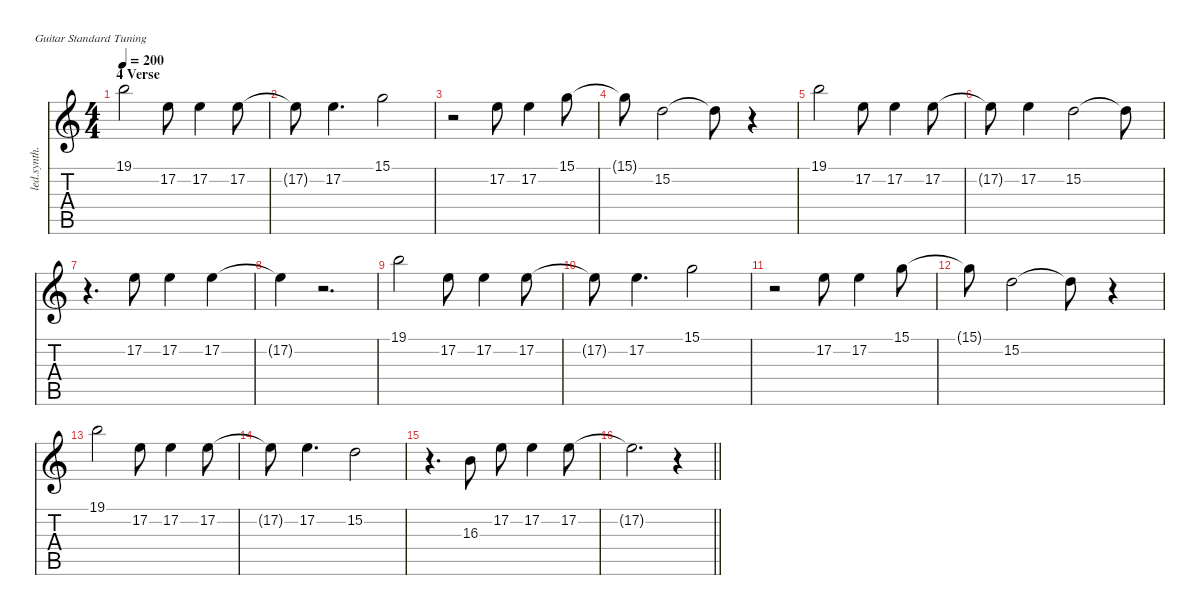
\defaultSystemsLayout 4
\hideDynamics
\bracketExtendMode nobrackets
\otherSystemsTrackNameOrientation horizontal
\track ("James Hetfield (Voice)" "led.synth.") {instrument lead2sawtooth}
\staff {score tabs}
\tuning (E4 B3 G3 D3 A2 E2)
\ts (4 4)
\section ("" "4 Verse")
\tempo 200
\clef g2
\ks c
19.1.2{dy f beam Down} 17.2.8{beam Down} 17.2.4{beam Down} 17.2.8{beam Down} |
17.2{t}.8{beam Down} 17.2.4{d beam Down} 15.1.2{beam Down} |
r.2{beam Down} 17.2.8{beam Down} 17.2.4{beam Down} 15.1.8{beam Down} |
15.1{t}.8{beam Down} 15.2.2{beam Down} 15.2{t}.8{beam Down} r.4{beam Down} |
19.1.2{beam Down} 17.2.8{beam Down} 17.2.4{beam Down} 17.2.8{beam Down} |
17.2{t}.8{beam Down} 17.2.4{beam Down} 15.2.2{beam Down} 15.2{t}.8{beam Down} |
r.4{d beam Down} 17.2.8{beam Down} 17.2.4{beam Down} 17.2.4{beam Down} |
17.2{t}.4{beam Down} r.2{d beam Down} |
19.1.2{beam Down} 17.2.8{beam Down} 17.2.4{beam Down} 17.2.8{beam Down} |
17.2{t}.8{beam Down} 17.2.4{d beam Down} 15.1.2{beam Down} |
r.2{beam Down} 17.2.8{beam Down} 17.2.4{beam Down} 15.1.8{beam Down} |
15.1{t}.8{beam Down} 15.2.2{beam Down} 15.2{t}.8{beam Down} r.4{beam Down} |
19.1.2{beam Down} 17.2.8{beam Down} 17.2.4{beam Down} 17.2.8{beam Down} |
17.2{t}.8{beam Down} 17.2.4{d beam Down} 15.2.2{beam Down} |
r.4{d beam Down} 16.3.8{beam Down} 17.2.8{beam Down} 17.2.4{beam Down} 17.2.8{beam Down} |
\barLineRight lightlight
17.2{t}.2{d beam Down} r.4{beam Down}
